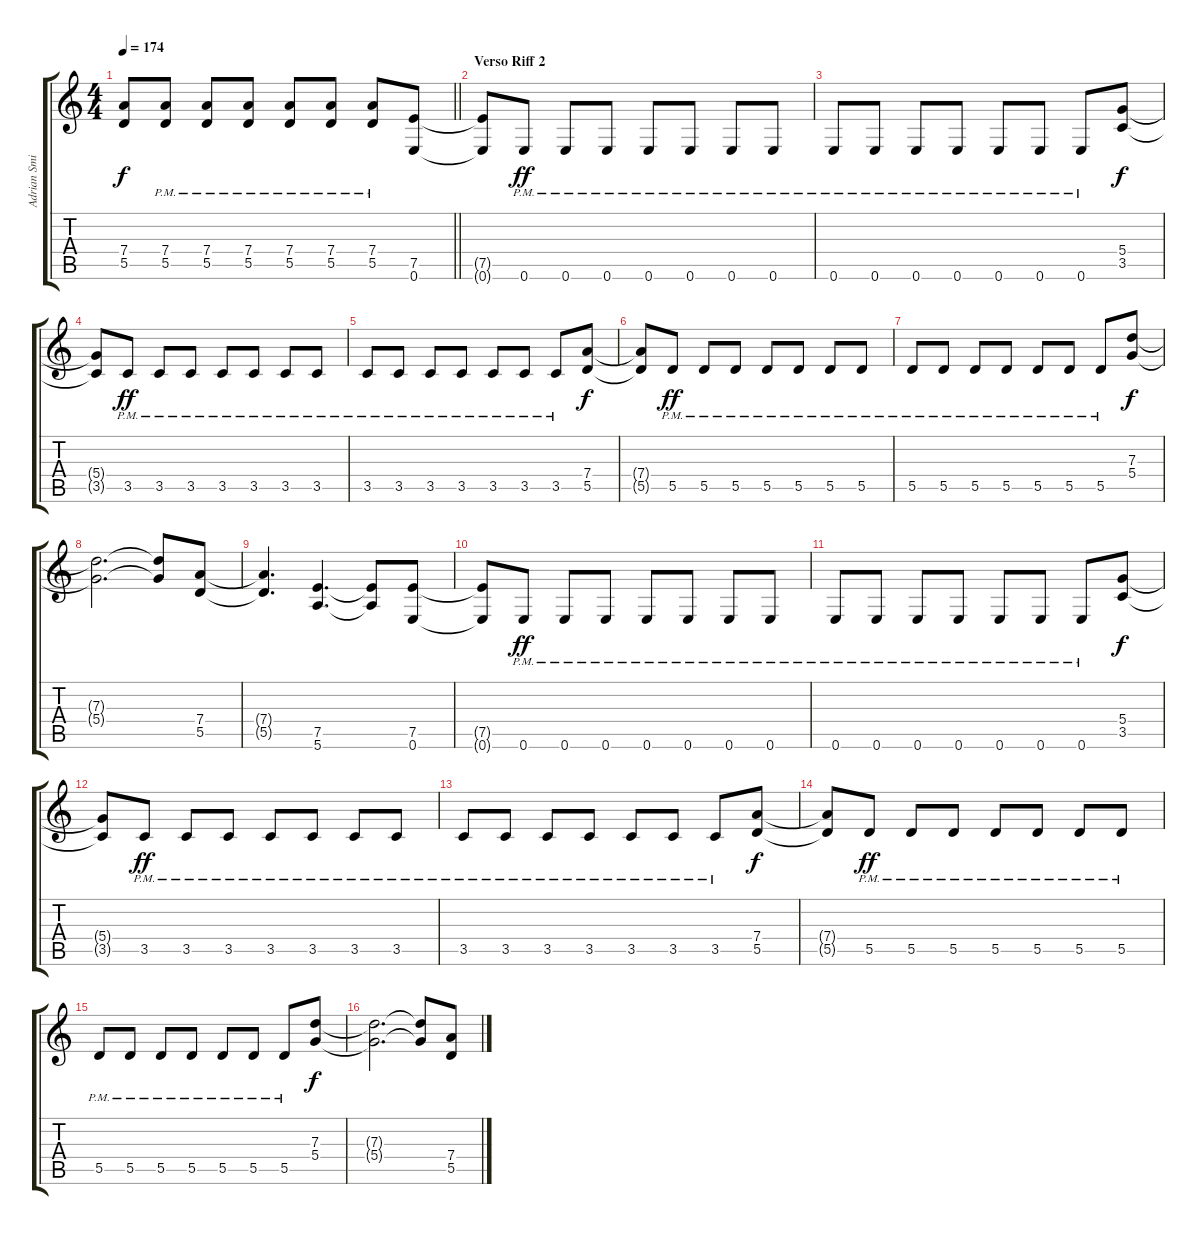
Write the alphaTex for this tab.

\track ("Adrian Smith" "Adrian Smi") {instrument distortionguitar}
\staff {score tabs}
\tuning (E4 B3 G3 D3 A2 E2) {hide}
\ts (4 4)
\tempo 174
\clef g2
\barLineRight lightlight
\ks c
(7.4{t} 5.5{t}).8{dy f} (7.4{pm} 5.5{pm}).8 (7.4{pm} 5.5{pm}).8 (7.4{pm} 5.5{pm}).8 (7.4{pm} 5.5{pm}).8 (7.4{pm} 5.5{pm}).8 (7.4{pm} 5.5{pm}).8 (7.5 0.6).8 |
\section ("" "Verso Riff 2")
(7.5{t} 0.6{t}).8 0.6{pm}.8{dy ff} 0.6{pm}.8 0.6{pm}.8 0.6{pm}.8 0.6{pm}.8 0.6{pm}.8 0.6{pm}.8 |
0.6{pm}.8 0.6{pm}.8 0.6{pm}.8 0.6{pm}.8 0.6{pm}.8 0.6{pm}.8 0.6{pm}.8 (5.4 3.5).8{dy f} |
(5.4{t} 3.5{t}).8 3.5{pm}.8{dy ff} 3.5{pm}.8 3.5{pm}.8 3.5{pm}.8 3.5{pm}.8 3.5{pm}.8 3.5{pm}.8 |
3.5{pm}.8 3.5{pm}.8 3.5{pm}.8 3.5{pm}.8 3.5{pm}.8 3.5{pm}.8 3.5{pm}.8 (7.4 5.5).8{dy f} |
(7.4{t} 5.5{t}).8 5.5{pm}.8{dy ff} 5.5{pm}.8 5.5{pm}.8 5.5{pm}.8 5.5{pm}.8 5.5{pm}.8 5.5{pm}.8 |
5.5{pm}.8 5.5{pm}.8 5.5{pm}.8 5.5{pm}.8 5.5{pm}.8 5.5{pm}.8 5.5{pm}.8 (7.3 5.4).8{dy f} |
(7.3{t} 5.4{t}).2{d} (7.3{t} 5.4{t}).8 (7.4 5.5).8 |
(7.4{t} 5.5{t}).4{d} (7.5 5.6).4{d} (7.5{t} 5.6{t}).8 (7.5 0.6).8 |
(7.5{t} 0.6{t}).8 0.6{pm}.8{dy ff} 0.6{pm}.8 0.6{pm}.8 0.6{pm}.8 0.6{pm}.8 0.6{pm}.8 0.6{pm}.8 |
0.6{pm}.8 0.6{pm}.8 0.6{pm}.8 0.6{pm}.8 0.6{pm}.8 0.6{pm}.8 0.6{pm}.8 (5.4 3.5).8{dy f} |
(5.4{t} 3.5{t}).8 3.5{pm}.8{dy ff} 3.5{pm}.8 3.5{pm}.8 3.5{pm}.8 3.5{pm}.8 3.5{pm}.8 3.5{pm}.8 |
3.5{pm}.8 3.5{pm}.8 3.5{pm}.8 3.5{pm}.8 3.5{pm}.8 3.5{pm}.8 3.5{pm}.8 (7.4 5.5).8{dy f} |
(7.4{t} 5.5{t}).8 5.5{pm}.8{dy ff} 5.5{pm}.8 5.5{pm}.8 5.5{pm}.8 5.5{pm}.8 5.5{pm}.8 5.5{pm}.8 |
5.5{pm}.8 5.5{pm}.8 5.5{pm}.8 5.5{pm}.8 5.5{pm}.8 5.5{pm}.8 5.5{pm}.8 (7.3 5.4).8{dy f} |
(7.3{t} 5.4{t}).2{d} (7.3{t} 5.4{t}).8 (7.4 5.5).8
